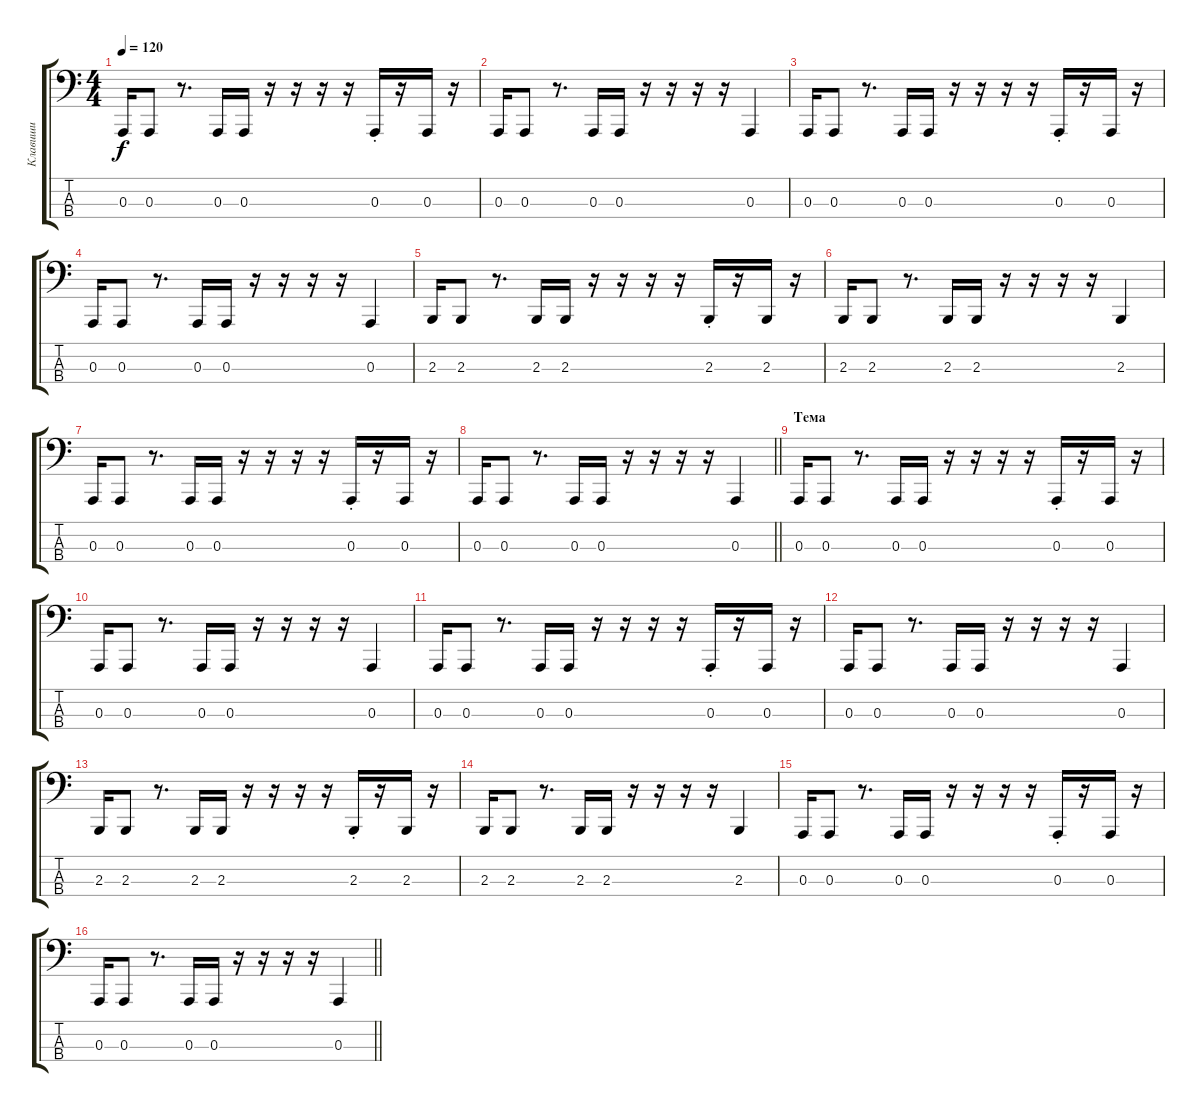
\track ("Клавиши" "Клавиши") {instrument lead1square}
\staff {score tabs}
\tuning (G2 D2 A1 E1) {hide}
\ts (4 4)
\tempo 120
\clef f4
\ks c
0.3.16{dy f} 0.3.8 r.8{d} 0.3.16 0.3.16 r.16 r.16 r.16 r.16 0.3{st}.16 r.16 0.3.16 r.16 |
0.3.16 0.3.8 r.8{d} 0.3.16 0.3.16 r.16 r.16 r.16 r.16 0.3.4 |
0.3.16 0.3.8 r.8{d} 0.3.16 0.3.16 r.16 r.16 r.16 r.16 0.3{st}.16 r.16 0.3.16 r.16 |
0.3.16 0.3.8 r.8{d} 0.3.16 0.3.16 r.16 r.16 r.16 r.16 0.3.4 |
2.3.16 2.3.8 r.8{d} 2.3.16 2.3.16 r.16 r.16 r.16 r.16 2.3{st}.16 r.16 2.3.16 r.16 |
2.3.16 2.3.8 r.8{d} 2.3.16 2.3.16 r.16 r.16 r.16 r.16 2.3.4 |
0.3.16 0.3.8 r.8{d} 0.3.16 0.3.16 r.16 r.16 r.16 r.16 0.3{st}.16 r.16 0.3.16 r.16 |
\barLineRight lightlight
0.3.16 0.3.8 r.8{d} 0.3.16 0.3.16 r.16 r.16 r.16 r.16 0.3.4 |
\section ("" "Тема")
0.3.16 0.3.8 r.8{d} 0.3.16 0.3.16 r.16 r.16 r.16 r.16 0.3{st}.16 r.16 0.3.16 r.16 |
0.3.16 0.3.8 r.8{d} 0.3.16 0.3.16 r.16 r.16 r.16 r.16 0.3.4 |
0.3.16 0.3.8 r.8{d} 0.3.16 0.3.16 r.16 r.16 r.16 r.16 0.3{st}.16 r.16 0.3.16 r.16 |
0.3.16 0.3.8 r.8{d} 0.3.16 0.3.16 r.16 r.16 r.16 r.16 0.3.4 |
2.3.16 2.3.8 r.8{d} 2.3.16 2.3.16 r.16 r.16 r.16 r.16 2.3{st}.16 r.16 2.3.16 r.16 |
2.3.16 2.3.8 r.8{d} 2.3.16 2.3.16 r.16 r.16 r.16 r.16 2.3.4 |
0.3.16 0.3.8 r.8{d} 0.3.16 0.3.16 r.16 r.16 r.16 r.16 0.3{st}.16 r.16 0.3.16 r.16 |
\barLineRight lightlight
0.3.16 0.3.8 r.8{d} 0.3.16 0.3.16 r.16 r.16 r.16 r.16 0.3.4
